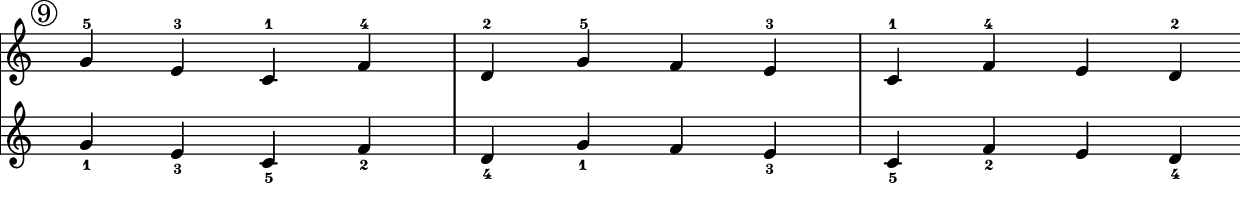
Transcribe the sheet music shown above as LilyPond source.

%% Generated by lilypond-book
%% Options: [indent=0\mm]
\include "lilypond-book-preamble.ly"


% ****************************************************************
% Start cut-&-pastable-section
% ****************************************************************



\paper {
  indent = 0\mm
}

\layout {
  
}





% ****************************************************************
% ly snippet:
% ****************************************************************
\sourcefileline 190

\include "italiano.ly" #(set-global-staff-size 17.82 )
destra = \relative do'' { { \mark \markup { \circle 9 }
    sol-5 mi-3 do-1  fa-4 re-2 sol-5 fa  mi-3 do-1 fa-4 mi  re-2 sol-5 re-2 do-1  \bar "|." } }
sinistra = \relative do' { { \override Fingering #'direction = #DOWN
    sol'-1 mi-3 do-5  fa-2 re-4 sol-1 fa  mi-3 do-5 fa-2 mi  re-4 sol-1 re-4 do-1  \bar "|." } }
\paper {    #(set-paper-size "a4")  ragged-last = ##f }
\score { <<
\new PianoStaff <<  
\new Staff << 
   \clef "treble" \override Staff.TimeSignature #'transparent = ##t  
   \override Stem #'direction = #down      \destra             >>
\new Staff   <<
   \clef "treble" \override Staff.TimeSignature #'transparent = ##t 
   \override Stem #'direction = #up           \sinistra        >>
>> >>
\layout { indent = #0 line-width = #268 } }



% ****************************************************************
% end ly snippet
% ****************************************************************
